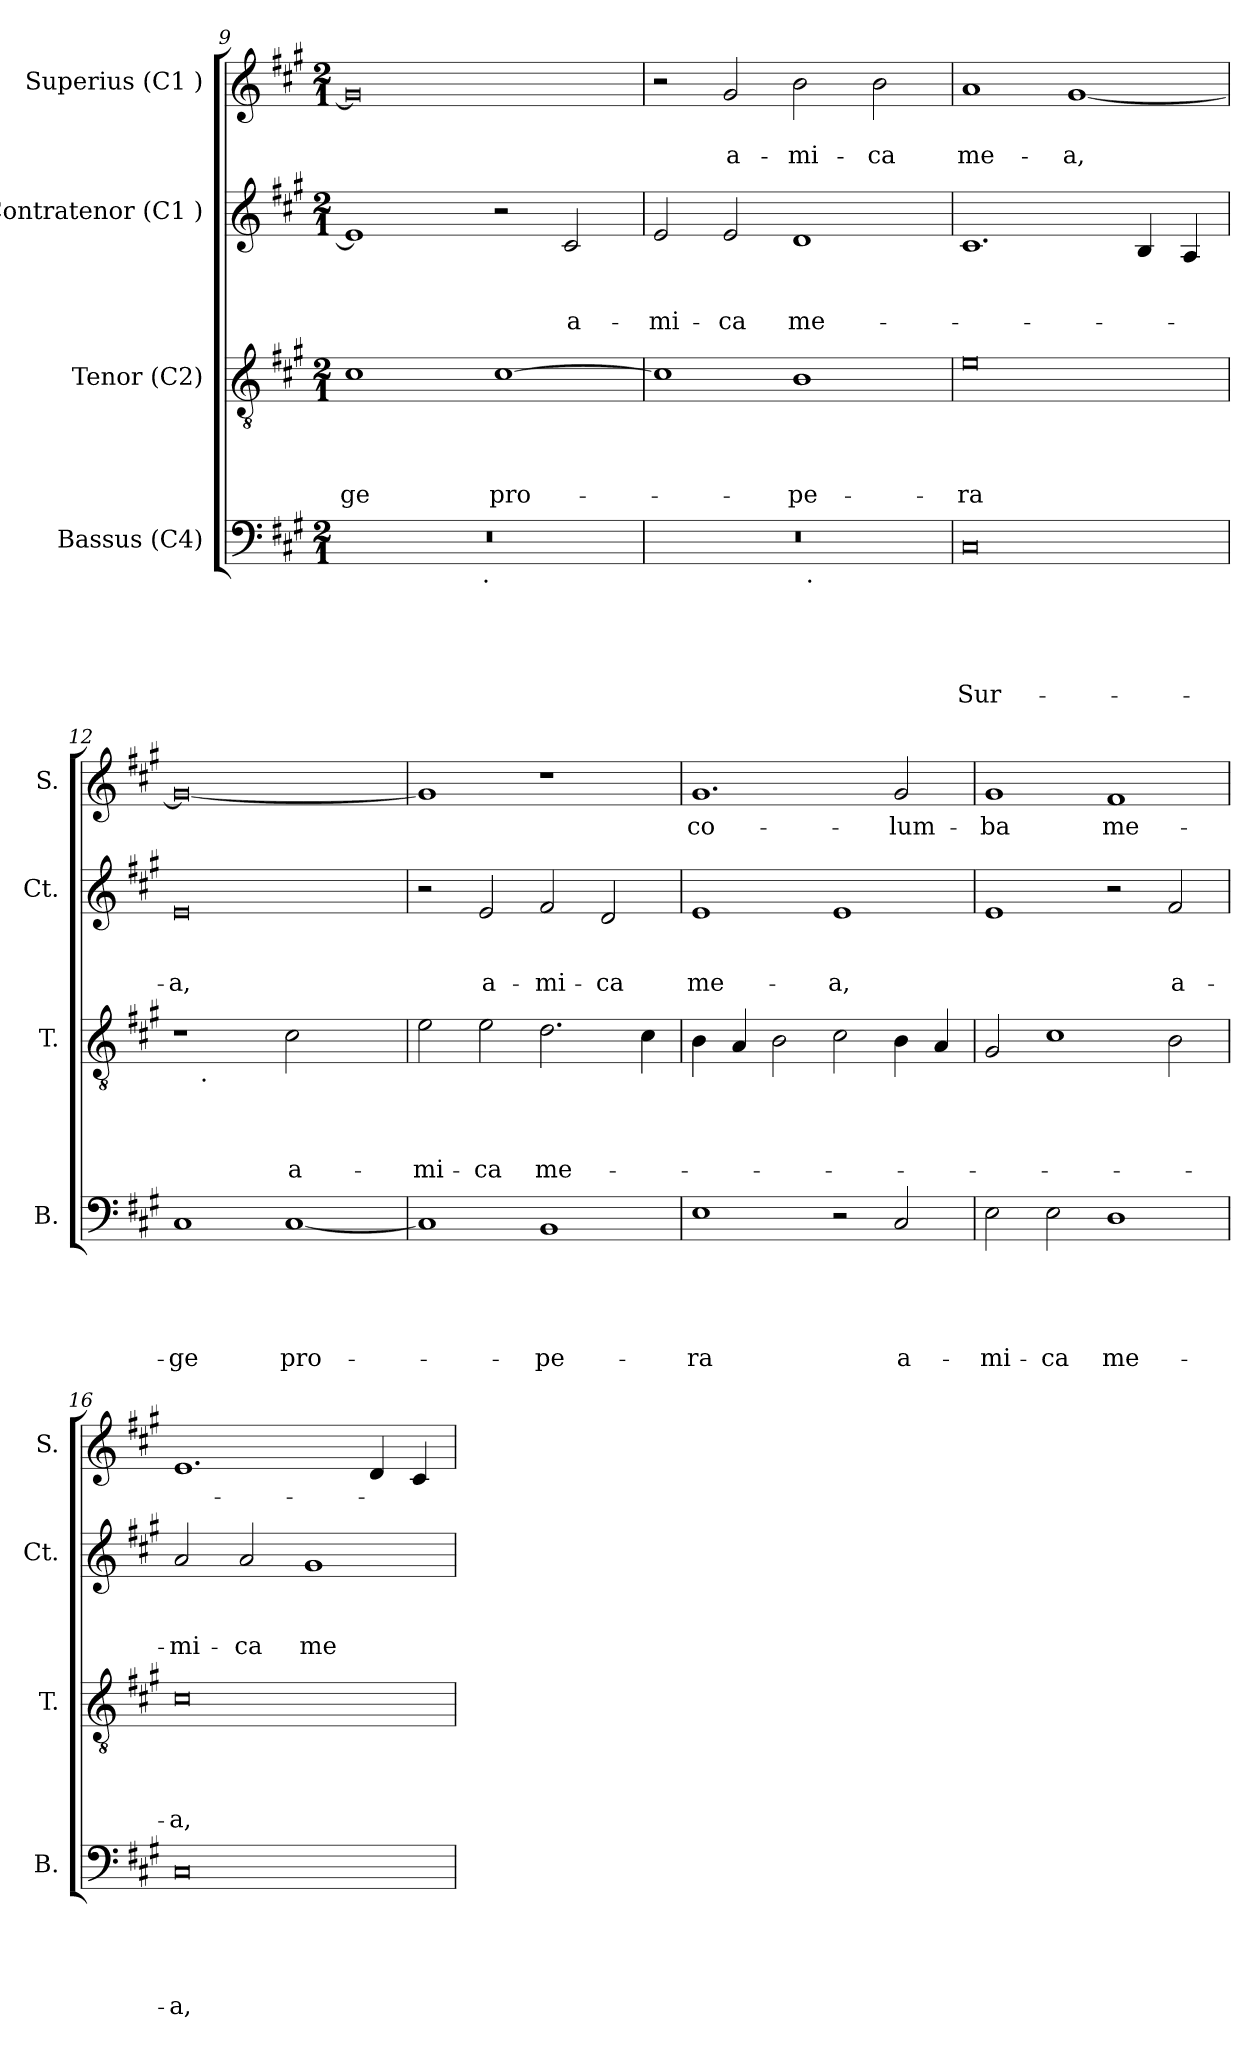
**kern	**text	**text	**text	**text	**text	**kern	**text	**text	**text	**text	**kern	**text	**text	**text	**kern	**text	**text
*part4	*part4	*part4	*part4	*part4	*part4	*part3	*part3	*part3	*part3	*part3	*part2	*part2	*part2	*part2	*part1	*part1	*part1
*staff4	*staff4	*staff4	*staff4	*staff4	*staff4	*staff3	*staff3	*staff3	*staff3	*staff3	*staff2	*staff2	*staff2	*staff2	*staff1	*staff1	*staff1
*I"Bassus (C4)	*	*	*	*	*	*I"Tenor (C2)	*	*	*	*	*I"Contratenor (C1 )	*	*	*	*I"Superius (C1 )	*	*
*I'B.	*	*	*	*	*	*I'T.	*	*	*	*	*I'Ct.	*	*	*	*I'S.	*	*
*clefF4	*	*	*	*	*	*clefGv2	*	*	*	*	*clefG2	*	*	*	*clefG2	*	*
*k[f#c#g#]	*	*	*	*	*	*k[f#c#g#]	*	*	*	*	*k[f#c#g#]	*	*	*	*k[f#c#g#]	*	*
*A:	*	*	*	*	*	*A:	*	*	*	*	*A:	*	*	*	*A:	*	*
*M2/1	*	*	*	*	*	*M2/1	*	*	*	*	*M2/1	*	*	*	*M2/1	*	*
=9	=9	=9	=9	=9	=9	=9	=9	=9	=9	=9	=9	=9	=9	=9	=9	=9	=9
!	!	!	!	!	!	!	!	!	!	!LO:LY:b	!	!	!	!	!	!	!
*^	*	*	*	*	*	*	*	*	*	*	*	*	*	*	*	*	*
0r	2ryy	.	.	.	.	.	1c#	.	.	.	-ge	1e]	.	.	.	0g#]	.	.
.	4...ryy	.	.	.	.	.	.	.	.	.	.	.	.	.	.	.	.	.
!	!LO:TX:b:t=.	!	!	!	!	!	!	!	!	!	!	!	!	!	!	!	!	!
.	1ryy	.	.	.	.	.	.	.	.	.	.	.	.	.	.	.	.	.
!	!	!	!	!	!	!	!	!	!	!	!LO:LY:b	!	!	!	!	!	!	!
.	.	.	.	.	.	.	[<1c#	.	.	.	pro-	2r	.	.	.	.	.	.
!	!	!	!	!	!	!	!	!	!	!	!	!	!	!	!LO:LY:b	!	!	!
.	.	.	.	.	.	.	.	.	.	.	.	2c#/	.	.	a-	.	.	.
.	32ryy	.	.	.	.	.	.	.	.	.	.	.	.	.	.	.	.	.
!!LO:LB:g=z
=10	=10	=10	=10	=10	=10	=10	=10	=10	=10	=10	=10	=10	=10	=10	=10	=10	=10	=10
!	!	!	!	!	!	!	!	!	!	!	!	!	!	!	!LO:LY:b	!	!	!
0r	1ryy	.	.	.	.	.	1c#]	.	.	.	.	2e/	.	.	-mi-	2r	.	.
!	!	!	!	!	!	!	!	!	!	!	!	!	!	!	!LO:LY:b	!	!	!LO:LY:b
.	.	.	.	.	.	.	.	.	.	.	.	2e/	.	.	-ca	2g#/	.	a-
!	!	!	!	!	!	!	!	!	!	!	!LO:LY:b	!	!	!	!LO:LY:b	!	!	!LO:LY:b
.	32ryy	.	.	.	.	.	1B	.	.	.	-pe-	1d	.	.	me-	2b\	.	-mi-
!	!LO:TX:b:t=.	!	!	!	!	!	!	!	!	!	!	!	!	!	!	!	!	!
.	2ryy	.	.	.	.	.	.	.	.	.	.	.	.	.	.	.	.	.
!	!	!	!	!	!	!	!	!	!	!	!	!	!	!	!	!	!	!LO:LY:b
.	.	.	.	.	.	.	.	.	.	.	.	.	.	.	.	2b\	.	-ca
.	4...ryy	.	.	.	.	.	.	.	.	.	.	.	.	.	.	.	.	.
=11	=11	=11	=11	=11	=11	=11	=11	=11	=11	=11	=11	=11	=11	=11	=11	=11	=11	=11
!	!	!	!	!	!	!LO:LY:b	!	!	!	!	!LO:LY:b:rj	!	!	!	!	!	!	!LO:LY:b
*v	*v	*	*	*	*	*	*	*	*	*	*	*	*	*	*	*	*	*
0C#	.	.	.	.	Sur-	0e	.	.	.	-ra	1.c#	.	.	.	1a	.	me-
!	!	!	!	!	!	!	!	!	!	!	!	!	!	!	!	!	!LO:LY:b
.	.	.	.	.	.	.	.	.	.	.	.	.	.	.	[<1g#	.	-a,
.	.	.	.	.	.	.	.	.	.	.	4B/	.	.	.	.	.	.
.	.	.	.	.	.	.	.	.	.	.	4A/	.	.	.	.	.	.
=12	=12	=12	=12	=12	=12	=12	=12	=12	=12	=12	=12	=12	=12	=12	=12	=12	=12
!	!	!	!	!	!LO:LY:b	!	!	!	!	!	!	!	!	!LO:LY:b:rj	!	!	!
*	*	*	*	*	*	*^	*	*	*	*	*	*	*	*	*	*	*
1C#	.	.	.	.	-ge	1r	8ryy	.	.	.	.	0e	.	.	-a,	0g#_	.	.
!	!	!	!	!	!	!	!LO:TX:b:t=.	!	!	!	!	!	!	!	!	!	!	!
.	.	.	.	.	.	.	1...ryy	.	.	.	.	.	.	.	.	.	.	.
!	!	!	!	!	!LO:LY:b	!	!	!	!	!	!LO:LY:b	!	!	!	!	!	!	!
[<1C#	.	.	.	.	pro-	2c#\	.	.	.	.	a-	.	.	.	.	.	.	.
.	.	.	.	.	.	2ryy	.	.	.	.	.	.	.	.	.	.	.	.
=13	=13	=13	=13	=13	=13	=13	=13	=13	=13	=13	=13	=13	=13	=13	=13	=13	=13	=13
!	!	!	!	!	!	!	!	!	!	!	!LO:LY:b	!	!	!	!	!	!	!
*	*	*	*	*	*	*v	*v	*	*	*	*	*	*	*	*	*	*	*
1C#]	.	.	.	.	.	2e\	.	.	.	-mi-	2r	.	.	.	1g#]	.	.
!	!	!	!	!	!	!	!	!	!	!LO:LY:b	!	!	!	!LO:LY:b	!	!	!
.	.	.	.	.	.	2e\	.	.	.	-ca	2e/	.	.	a-	.	.	.
!	!	!	!	!	!LO:LY:b	!	!	!	!	!LO:LY:b	!	!	!	!LO:LY:b	!	!	!
1BB	.	.	.	.	-pe-	2.d\	.	.	.	me-	2f#/	.	.	-mi-	1r	.	.
!	!	!	!	!	!	!	!	!	!	!	!	!	!	!LO:LY:b	!	!	!
.	.	.	.	.	.	.	.	.	.	.	2d/	.	.	-ca	.	.	.
.	.	.	.	.	.	4c#\	.	.	.	.	.	.	.	.	.	.	.
=14	=14	=14	=14	=14	=14	=14	=14	=14	=14	=14	=14	=14	=14	=14	=14	=14	=14
!	!	!	!	!	!LO:LY:b	!	!	!	!	!	!	!	!	!LO:LY:b	!	!LO:LY:b	!
1E	.	.	.	.	-ra	4B\	.	.	.	.	1e	.	.	me-	1.g#	co-	.
.	.	.	.	.	.	4A/	.	.	.	.	.	.	.	.	.	.	.
.	.	.	.	.	.	2B\	.	.	.	.	.	.	.	.	.	.	.
!	!	!	!	!	!	!	!	!	!	!	!	!	!	!LO:LY:b	!	!	!
2r	.	.	.	.	.	2c#\	.	.	.	.	1e	.	.	-a,	.	.	.
!	!	!	!	!	!LO:LY:b	!	!	!	!	!	!	!	!	!	!	!LO:LY:b	!
2C#/	.	.	.	.	a-	4B\	.	.	.	.	.	.	.	.	2g#/	-lum-	.
.	.	.	.	.	.	4A/	.	.	.	.	.	.	.	.	.	.	.
!!LO:PB:g=z
=15	=15	=15	=15	=15	=15	=15	=15	=15	=15	=15	=15	=15	=15	=15	=15	=15	=15
!	!	!	!	!	!LO:LY:b	!	!	!	!	!	!	!	!	!	!	!LO:LY:b	!
2E\	.	.	.	.	-mi-	2G#/	.	.	.	.	1e	.	.	.	1g#	-ba	.
!	!	!	!	!	!LO:LY:b	!	!	!	!	!	!	!	!	!	!	!	!
2E\	.	.	.	.	-ca	1c#	.	.	.	.	.	.	.	.	.	.	.
!	!	!	!	!	!LO:LY:b	!	!	!	!	!	!	!	!	!	!	!LO:LY:b	!
1D	.	.	.	.	me-	.	.	.	.	.	2r	.	.	.	1f#	me-	.
!	!	!	!	!	!	!	!	!	!	!	!	!	!	!LO:LY:b	!	!	!
.	.	.	.	.	.	2B\	.	.	.	.	2f#/	.	.	a-	.	.	.
=16	=16	=16	=16	=16	=16	=16	=16	=16	=16	=16	=16	=16	=16	=16	=16	=16	=16
!	!	!	!	!	!LO:LY:b:rj	!	!	!	!	!LO:LY:b:rj	!	!	!	!LO:LY:b	!	!	!
0C#	.	.	.	.	-a,	0c#	.	.	.	-a,	2a/	.	.	-mi-	1.e	.	.
!	!	!	!	!	!	!	!	!	!	!	!	!	!	!LO:LY:b	!	!	!
.	.	.	.	.	.	.	.	.	.	.	2a/	.	.	-ca	.	.	.
!	!	!	!	!	!	!	!	!	!	!	!	!	!	!LO:LY:b	!	!	!
.	.	.	.	.	.	.	.	.	.	.	1g#	.	.	me-	.	.	.
.	.	.	.	.	.	.	.	.	.	.	.	.	.	.	4d/	.	.
.	.	.	.	.	.	.	.	.	.	.	.	.	.	.	4c#/	.	.
=	=	=	=	=	=	=	=	=	=	=	=	=	=	=	=	=	=
*-	*-	*-	*-	*-	*-	*-	*-	*-	*-	*-	*-	*-	*-	*-	*-	*-	*-
